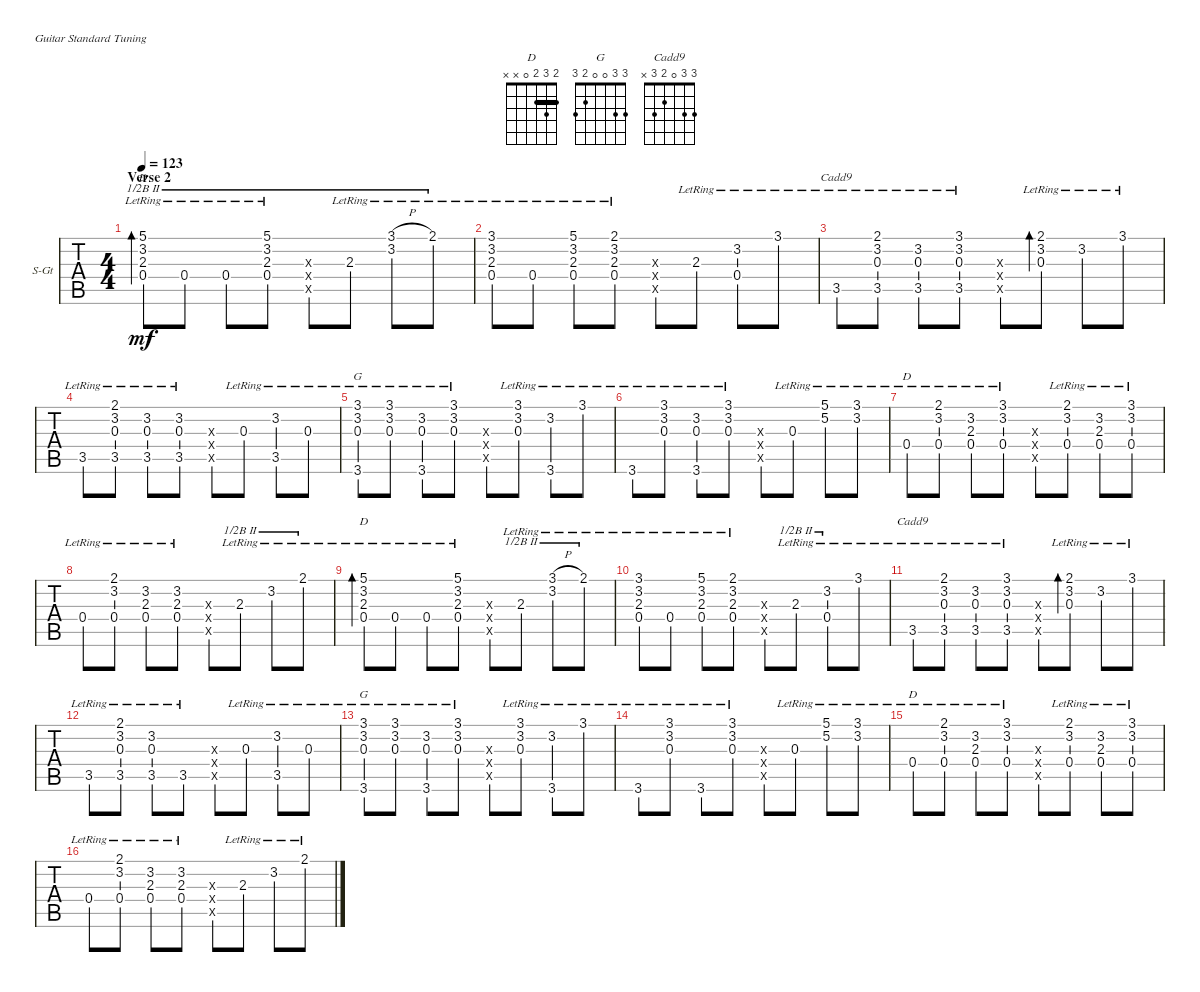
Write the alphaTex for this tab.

\defaultSystemsLayout 4
\bracketExtendMode groupsimilarinstruments
\firstSystemTrackNameOrientation horizontal
\otherSystemsTrackNameOrientation horizontal
\track ("Steel Guitar" "S-Gt") {instrument acousticguitarsteel}
\staff {tabs}
\tuning (E4 B3 G3 D3 A2 E2)
\chord ("D" 2 3 2 0 x x) {showfingering false barre 2}
\chord ("G" 3 3 0 0 2 3) {showfingering false}
\chord ("Cadd9" 3 3 0 2 3 x) {showfingering false}
\ts (4 4)
\section ("" "Verse 2")
\tempo 123
\clef g2
\ks d
(0.4{lr rf 1} 2.3{lr} 3.2{lr} 5.1{lr}).8{bd 100 ch "D" dy mf barre (2 half)} 0.4{lr}.8{barre (2 half)} 0.4{lr}.8{barre (2 half)} (5.1{lr rf 4} 3.2{lr rf 3} 2.3{lr rf 2} 0.4{lr rf 1}).8{barre (2 half)} (0.4{x} 0.5{x} 0.3{x}).8{barre (2 half)} 2.3{lr lf 2}.8{barre (2 half)} (3.1{h lr lf 4} 3.2{lr lf 3}).8{barre (2 half)} 2.1{lr lf 2}.8{barre (2 half)} |
(3.1{lr rf 4} 3.2{lr rf 3} 2.3{lr rf 2} 0.4{lr rf 1}).8{barre (2 half)} 0.4{lr}.8{barre (2 half)} (5.1{lr} 3.2{lr} 2.3{lr} 0.4{lr}).8{barre (2 half)} (2.1{lr} 3.2{lr} 2.3{lr} 0.4{lr}).8{barre (2 half)} (0.4{x} 0.5{x} 0.3{x}).8{barre (2 half)} 2.3{lr}.8{barre (2 half)} (3.2{lr} 0.4{lr}).8{barre (2 half)} 3.1{lr lf 5 rf 4}.8 |
3.5{lr lf 3}.8{ch "Cadd9"} (2.1{lr lf 2} 3.2{lr lf 4} 0.3{lr} 3.5{lr lf 3}).8 (3.2{lr rf 3} 3.5{lr rf 1} 0.3{lr rf 2}).8 (3.2{lr} 3.1{lr} 3.5{lr} 0.3{lr}).8 (0.4{x} 0.5{x} 0.3{x}).8 (0.3{lr rf 2} 3.2{lr lf 4 rf 3} 2.1{lr lf 2 rf 4}).8{bd 100} 3.2{lr lf 4}.8 3.1{lr lf 5}.8 |
3.5{lr lf 3}.8 (2.1{lr} 3.2{lr} 0.3{lr} 3.5{lr}).8 (3.2{lr lf 4} 3.5{lr lf 3} 0.3{lr}).8 (3.2{lr} 0.3{lr} 3.5{lr}).8 (0.4{x} 0.5{x} 0.3{x}).8 0.3{lr}.8 (3.2{lr lf 4} 3.5{lr lf 3}).8 0.3{lr}.8 |
(3.1{lr lf 5 rf 4} 3.2{lr lf 4 rf 3} 0.3{lr rf 2} 3.6{lr lf 3 rf 1}).8{ch "G"} (3.1{lr} 3.2{lr} 0.3{lr}).8 (3.2{lr} 0.3{lr} 3.6{lr}).8 (3.1{lr} 3.2{lr} 0.3{lr}).8 (0.4{x} 0.5{x} 0.3{x}).8 (3.2{lr} 0.3{lr} 3.1{lr}).8 (3.2{lr} 3.6{lr}).8 3.1{lr}.8 |
3.6{lr}.8 (3.1{lr} 3.2{lr} 0.3{lr}).8 (3.2{lr} 0.3{lr} 3.6{lr}).8 (3.1{lr} 3.2{lr} 0.3{lr}).8 (0.4{x} 0.5{x} 0.3{x}).8 0.3{lr}.8 (5.1{lr lf 5 rf 4} 5.2{lr lf 4 rf 3}).8 (3.1{lr lf 5} 3.2{lr lf 4}).8 |
0.4{lr}.8{ch "D"} (3.2{lr rf 3} 2.1{lr rf 4} 0.4{lr rf 1}).8 (3.2{lr rf 3} 2.3{lr rf 2} 0.4{lr}).8 (3.1{lr rf 4} 3.2{lr rf 3} 0.4{lr rf 1}).8 (0.4{x} 0.5{x} 0.3{x}).8 (3.2{lr} 2.1{lr} 0.4{lr}).8 (3.2{lr} 2.3{lr} 0.4{lr}).8 (3.1{lr} 3.2{lr} 0.4{lr}).8 |
0.4{lr}.8 (3.2{lr} 2.1{lr} 0.4{lr}).8 (3.2{lr} 2.3{lr} 0.4{lr}).8 (3.2{lr} 2.3{lr} 0.4{lr}).8 (0.4{x} 0.5{x} 0.3{x}).8 2.3{lr lf 2}.8{barre (2 half)} 3.2{lr lf 3}.8{barre (2 half)} 2.1{lr lf 2}.8{barre (2 half)} |
(0.4{lr rf 1} 2.3{lr} 3.2{lr} 5.1{lr}).8{bd 100 ch "D" barre (2 half)} 0.4{lr}.8{barre (2 half)} 0.4{lr}.8{barre (2 half)} (5.1{lr rf 4} 3.2{lr rf 3} 2.3{lr rf 2} 0.4{lr rf 1}).8{barre (2 half)} (0.4{x} 0.5{x} 0.3{x}).8 2.3{lr lf 2}.8{barre (2 half)} (3.1{h lr lf 4} 3.2{lr lf 3}).8{barre (2 half)} 2.1{lr lf 2}.8{barre (2 half)} |
(3.1{lr rf 4} 3.2{lr rf 3} 2.3{lr rf 2} 0.4{lr rf 1}).8{barre (2 half)} 0.4{lr}.8{barre (2 half)} (5.1{lr} 3.2{lr} 2.3{lr} 0.4{lr}).8{barre (2 half)} (2.1{lr} 3.2{lr} 2.3{lr} 0.4{lr}).8{barre (2 half)} (0.4{x} 0.5{x} 0.3{x}).8 2.3{lr}.8{barre (2 half)} (3.2{lr} 0.4{lr}).8{barre (2 half)} 3.1{lr lf 5 rf 4}.8 |
3.5{lr lf 3}.8{ch "Cadd9"} (2.1{lr lf 2} 3.2{lr lf 4} 0.3{lr} 3.5{lr lf 3}).8 (3.2{lr rf 3} 3.5{lr rf 1} 0.3{lr rf 2}).8 (3.2{lr} 3.1{lr} 3.5{lr} 0.3{lr}).8 (0.4{x} 0.5{x} 0.3{x}).8 (0.3{lr rf 2} 3.2{lr lf 4 rf 3} 2.1{lr lf 2 rf 4}).8{bd 100} 3.2{lr lf 4}.8 3.1{lr lf 5}.8 |
3.5{lr lf 3}.8 (2.1{lr} 3.2{lr} 0.3{lr} 3.5{lr}).8 (3.2{lr} 3.5{lr} 0.3{lr}).8 3.5{lr}.8 (0.4{x} 0.5{x} 0.3{x}).8 0.3{lr}.8 (3.2{lr} 3.5{lr}).8 0.3{lr}.8 |
(3.1{lr lf 5 rf 4} 3.2{lr lf 4 rf 3} 0.3{lr rf 2} 3.6{lr lf 3 rf 1}).8{ch "G"} (3.1{lr} 3.2{lr} 0.3{lr}).8 (3.2{lr} 0.3{lr} 3.6{lr}).8 (3.1{lr} 3.2{lr} 0.3{lr}).8 (0.4{x} 0.5{x} 0.3{x}).8 (3.2{lr} 0.3{lr} 3.1{lr}).8 (3.2{lr} 3.6{lr}).8 3.1{lr}.8 |
3.6{lr}.8 (3.1{lr} 3.2{lr} 0.3{lr}).8 3.6{lr}.8 (3.1{lr} 3.2{lr} 0.3{lr}).8 (0.4{x} 0.5{x} 0.3{x}).8 0.3{lr}.8 (5.1{lr lf 5 rf 4} 5.2{lr lf 4 rf 3}).8 (3.1{lr lf 5} 3.2{lr lf 4}).8 |
0.4{lr}.8{ch "D"} (3.2{lr} 2.1{lr} 0.4{lr}).8 (3.2{lr} 2.3{lr} 0.4{lr}).8 (3.1{lr} 3.2{lr} 0.4{lr}).8 (0.4{x} 0.5{x} 0.3{x}).8 (3.2{lr} 2.1{lr} 0.4{lr}).8 (3.2{lr} 2.3{lr} 0.4{lr}).8 (3.1{lr} 3.2{lr} 0.4{lr}).8 |
0.4{lr}.8 (3.2{lr} 2.1{lr} 0.4{lr}).8 (3.2{lr} 2.3{lr} 0.4{lr}).8 (3.2{lr} 2.3{lr} 0.4{lr}).8 (0.4{x} 0.5{x} 0.3{x}).8 2.3{lr lf 2}.8 3.2{lr lf 4}.8 2.1{lr lf 3}.8
